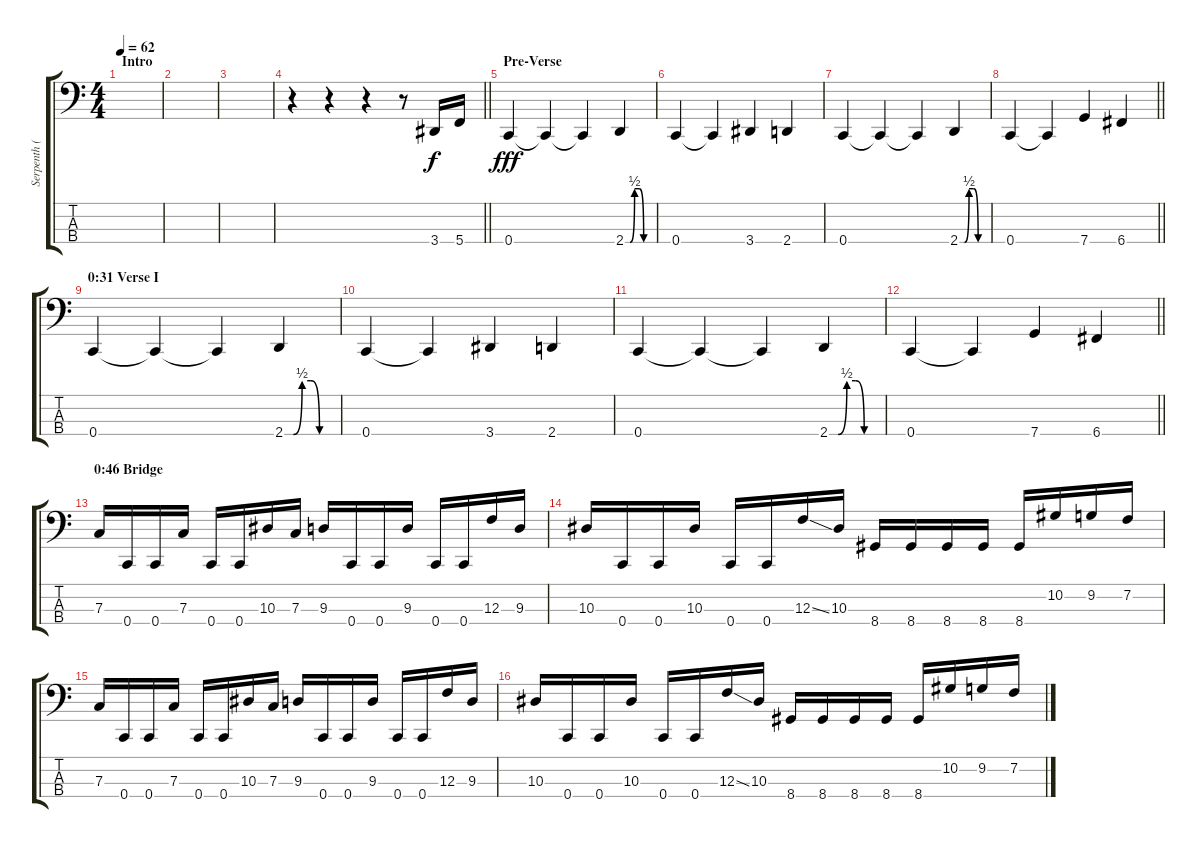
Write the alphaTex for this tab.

\track ("Serpenth (Bass Guitar)" "Serpenth (") {instrument electricbasspick}
\staff {score tabs}
\tuning (Eb2 Bb1 F1 C1) {hide}
\ts (4 4)
\section ("" "Intro")
\tempo 62
\clef f4
\ks c
|
|
|
\barLineRight lightlight
r.4 r.4 r.4 r.8 3.4.16 5.4.16{dy f} |
\section ("" "Pre-Verse")
0.4.4{dy fff} 0.4{t}.4 0.4{t}.4 2.4{be (custom 0 0 10 0 20 2 30 2 40 0 60 0)}.4 |
0.4.4 0.4{t}.4 3.4.4 2.4.4 |
0.4.4 0.4{t}.4 0.4{t}.4 2.4{be (custom 0 0 10 0 20 2 30 2 40 0 60 0)}.4 |
\barLineRight lightlight
0.4.4 0.4{t}.4 7.4.4 6.4.4 |
\section ("" "0:31 Verse I ")
0.4.4 0.4{t}.4 0.4{t}.4 2.4{be (custom 0 0 10 0 20 2 30 2 40 0 60 0)}.4 |
0.4.4 0.4{t}.4 3.4.4 2.4.4 |
0.4.4 0.4{t}.4 0.4{t}.4 2.4{be (custom 0 0 10 0 20 2 30 2 40 0 60 0)}.4 |
\barLineRight lightlight
0.4.4 0.4{t}.4 7.4.4 6.4.4 |
\section ("" "0:46 Bridge")
7.3.16{volume 11} 0.4.16 0.4.16 7.3.16 0.4.16 0.4.16 10.3.16 7.3.16 9.3.16 0.4.16 0.4.16 9.3.16 0.4.16 0.4.16 12.3.16 9.3.16 |
10.3.16 0.4.16 0.4.16 10.3.16 0.4.16 0.4.16 12.3{ss}.16 10.3.16 8.4.16 8.4.16 8.4.16 8.4.16 8.4.16 10.2.16 9.2.16 7.2.16 |
7.3.16 0.4.16 0.4.16 7.3.16 0.4.16 0.4.16 10.3.16 7.3.16 9.3.16 0.4.16 0.4.16 9.3.16 0.4.16 0.4.16 12.3.16 9.3.16 |
10.3.16 0.4.16 0.4.16 10.3.16 0.4.16 0.4.16 12.3{ss}.16 10.3.16 8.4.16 8.4.16 8.4.16 8.4.16 8.4.16 10.2.16 9.2.16 7.2.16
